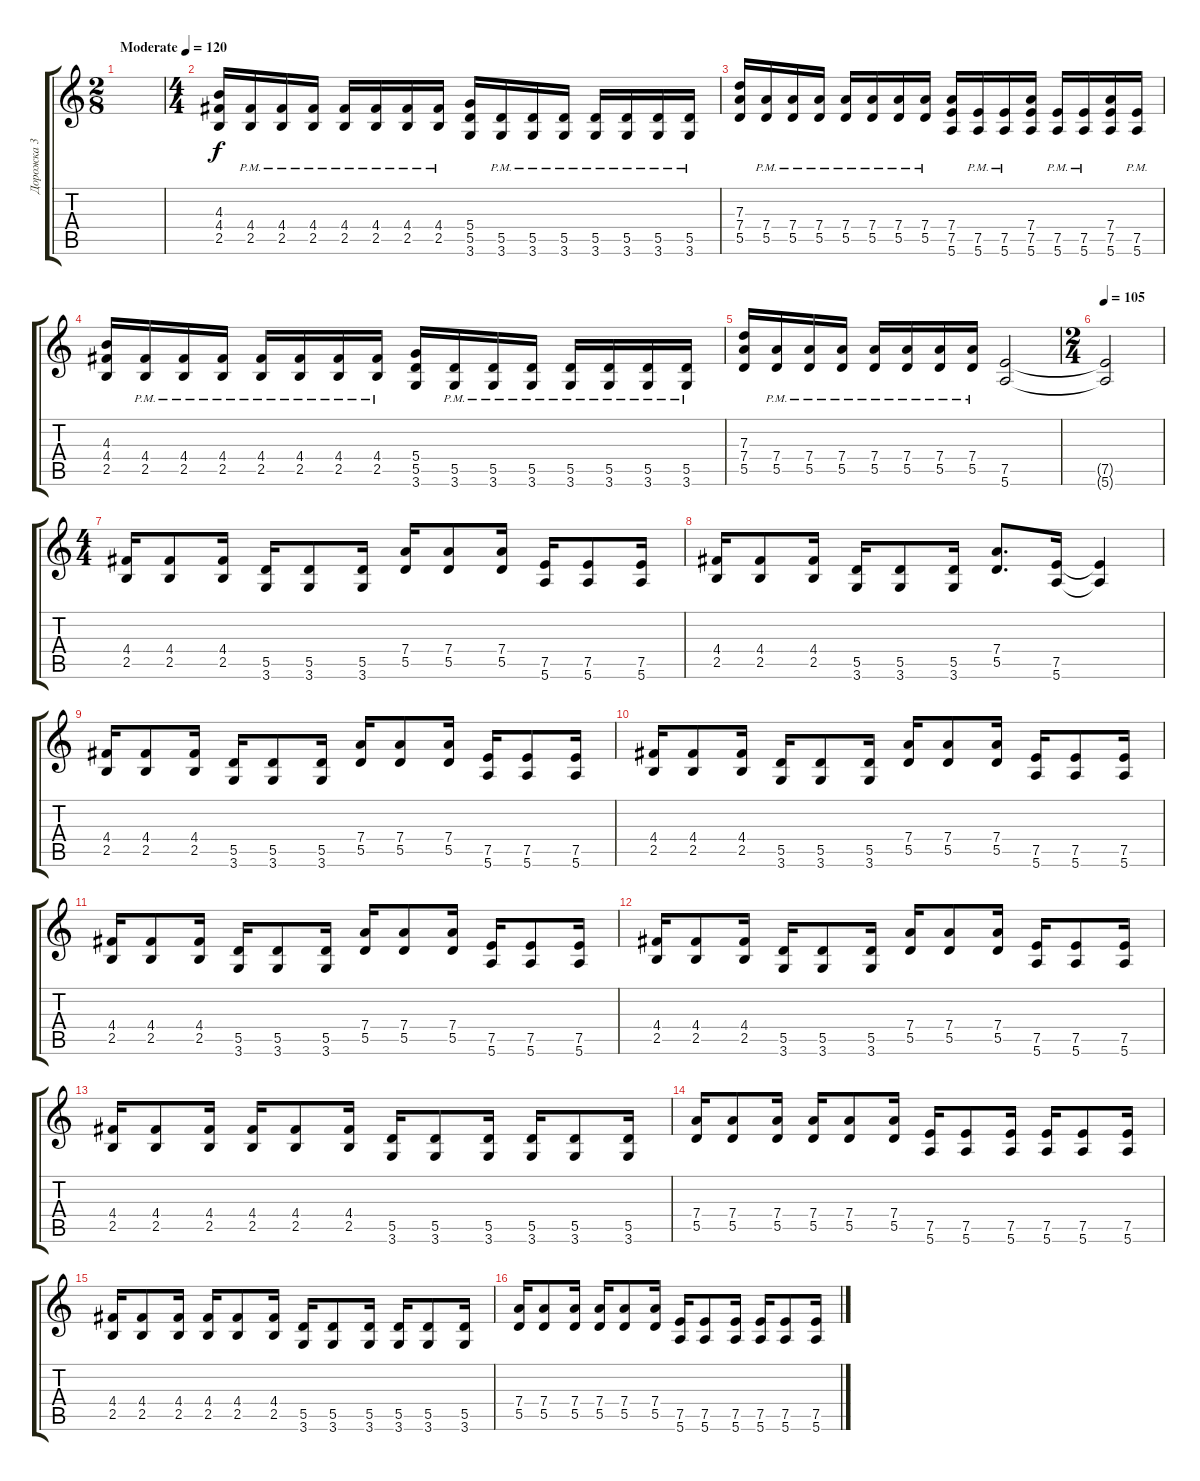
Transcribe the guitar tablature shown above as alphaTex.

\track ("Дорожка 3" "Дорожка 3") {instrument overdrivenguitar}
\staff {score tabs}
\tuning (E4 B3 G3 D3 A2 E2) {hide}
\ts (2 8)
\tempo (120 "Moderate")
\tempo 90
\tempo (120 "Moderate")
\clef g2
\ks c
|
\ts (4 4)
(4.3 4.4 2.5).16 (4.4{pm} 2.5{pm}).16 (4.4{pm} 2.5{pm}).16 (4.4{pm} 2.5{pm}).16 (4.4{pm} 2.5{pm}).16 (4.4{pm} 2.5{pm}).16 (4.4{pm} 2.5{pm}).16 (4.4{pm} 2.5{pm}).16 (5.4 5.5 3.6).16 (5.5{pm} 3.6{pm}).16 (5.5{pm} 3.6{pm}).16 (5.5{pm} 3.6{pm}).16 (5.5{pm} 3.6{pm}).16 (5.5{pm} 3.6{pm}).16 (5.5{pm} 3.6{pm}).16 (5.5{pm} 3.6{pm}).16 |
(7.3 7.4 5.5).16 (7.4{pm} 5.5{pm}).16 (7.4{pm} 5.5{pm}).16 (7.4{pm} 5.5{pm}).16 (7.4{pm} 5.5{pm}).16 (7.4{pm} 5.5{pm}).16 (7.4{pm} 5.5{pm}).16 (7.4{pm} 5.5{pm}).16 (7.4 7.5 5.6).16 (7.5{pm} 5.6{pm}).16 (7.5{pm} 5.6{pm}).16 (7.4 7.5 5.6).16 (7.5{pm} 5.6{pm}).16 (7.5{pm} 5.6{pm}).16 (7.4 7.5 5.6).16 (7.5{pm} 5.6{pm}).16 |
(4.3 4.4 2.5).16 (4.4{pm} 2.5{pm}).16 (4.4{pm} 2.5{pm}).16 (4.4{pm} 2.5{pm}).16 (4.4{pm} 2.5{pm}).16 (4.4{pm} 2.5{pm}).16 (4.4{pm} 2.5{pm}).16 (4.4{pm} 2.5{pm}).16 (5.4 5.5 3.6).16 (5.5{pm} 3.6{pm}).16 (5.5{pm} 3.6{pm}).16 (5.5{pm} 3.6{pm}).16 (5.5{pm} 3.6{pm}).16 (5.5{pm} 3.6{pm}).16 (5.5{pm} 3.6{pm}).16 (5.5{pm} 3.6{pm}).16 |
(7.3 7.4 5.5).16 (7.4{pm} 5.5{pm}).16 (7.4{pm} 5.5{pm}).16 (7.4{pm} 5.5{pm}).16 (7.4{pm} 5.5{pm}).16 (7.4{pm} 5.5{pm}).16 (7.4{pm} 5.5{pm}).16 (7.4{pm} 5.5{pm}).16 (7.5 5.6).2 |
\ts (2 4)
\tempo 105
(7.5{t} 5.6{t}).2 |
\ts (4 4)
(4.4 2.5).16 (4.4 2.5).8 (4.4 2.5).16 (5.5 3.6).16 (5.5 3.6).8 (5.5 3.6).16 (7.4 5.5).16 (7.4 5.5).8 (7.4 5.5).16 (7.5 5.6).16 (7.5 5.6).8 (7.5 5.6).16 |
(4.4 2.5).16 (4.4 2.5).8 (4.4 2.5).16 (5.5 3.6).16 (5.5 3.6).8 (5.5 3.6).16 (7.4 5.5).8{d} (7.5 5.6).16 (7.5{t} 5.6{t}).4 |
(4.4 2.5).16 (4.4 2.5).8 (4.4 2.5).16 (5.5 3.6).16 (5.5 3.6).8 (5.5 3.6).16 (7.4 5.5).16 (7.4 5.5).8 (7.4 5.5).16 (7.5 5.6).16 (7.5 5.6).8 (7.5 5.6).16 |
(4.4 2.5).16 (4.4 2.5).8 (4.4 2.5).16 (5.5 3.6).16 (5.5 3.6).8 (5.5 3.6).16 (7.4 5.5).16 (7.4 5.5).8 (7.4 5.5).16 (7.5 5.6).16 (7.5 5.6).8 (7.5 5.6).16 |
(4.4 2.5).16 (4.4 2.5).8 (4.4 2.5).16 (5.5 3.6).16 (5.5 3.6).8 (5.5 3.6).16 (7.4 5.5).16 (7.4 5.5).8 (7.4 5.5).16 (7.5 5.6).16 (7.5 5.6).8 (7.5 5.6).16 |
(4.4 2.5).16 (4.4 2.5).8 (4.4 2.5).16 (5.5 3.6).16 (5.5 3.6).8 (5.5 3.6).16 (7.4 5.5).16 (7.4 5.5).8 (7.4 5.5).16 (7.5 5.6).16 (7.5 5.6).8 (7.5 5.6).16 |
(4.4 2.5).16 (4.4 2.5).8 (4.4 2.5).16 (4.4 2.5).16 (4.4 2.5).8 (4.4 2.5).16 (5.5 3.6).16 (5.5 3.6).8 (5.5 3.6).16 (5.5 3.6).16 (5.5 3.6).8 (5.5 3.6).16 |
(7.4 5.5).16 (7.4 5.5).8 (7.4 5.5).16 (7.4 5.5).16 (7.4 5.5).8 (7.4 5.5).16 (7.5 5.6).16 (7.5 5.6).8 (7.5 5.6).16 (7.5 5.6).16 (7.5 5.6).8 (7.5 5.6).16 |
(4.4 2.5).16 (4.4 2.5).8 (4.4 2.5).16 (4.4 2.5).16 (4.4 2.5).8 (4.4 2.5).16 (5.5 3.6).16 (5.5 3.6).8 (5.5 3.6).16 (5.5 3.6).16 (5.5 3.6).8 (5.5 3.6).16 |
(7.4 5.5).16 (7.4 5.5).8 (7.4 5.5).16 (7.4 5.5).16 (7.4 5.5).8 (7.4 5.5).16 (7.5 5.6).16 (7.5 5.6).8 (7.5 5.6).16 (7.5 5.6).16 (7.5 5.6).8 (7.5 5.6).16
